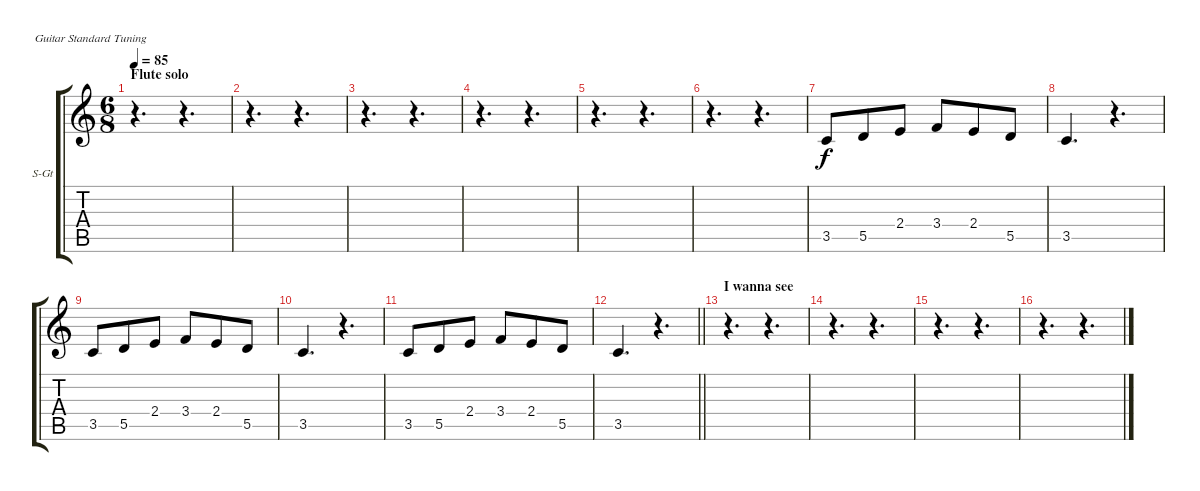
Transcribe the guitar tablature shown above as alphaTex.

\bracketExtendMode groupsimilarinstruments
\firstSystemTrackNameOrientation horizontal
\otherSystemsTrackNameOrientation horizontal
\track ("Backing Vocals 3" "S-Gt") {instrument flute}
\staff {score tabs}
\tuning (E4 B3 G3 D3 A2 E2)
\displaytranspose 12
\ts (6 8)
\section ("" "Flute solo")
\tempo 85
\clef g2
\ks c
r.4{d dy f} r.4{d} |
r.4{d} r.4{d} |
r.4{d} r.4{d} |
r.4{d} r.4{d} |
r.4{d} r.4{d} |
r.4{d} r.4{d} |
3.5.8 5.5.8 2.4.8 3.4.8 2.4.8 5.5.8 |
3.5.4{d} r.4{d} |
3.5.8 5.5.8 2.4.8 3.4.8 2.4.8 5.5.8 |
3.5.4{d} r.4{d} |
3.5.8 5.5.8 2.4.8 3.4.8 2.4.8 5.5.8 |
\barLineRight lightlight
3.5.4{d} r.4{d} |
\section ("" "I wanna see")
r.4{d} r.4{d} |
r.4{d} r.4{d} |
r.4{d} r.4{d} |
r.4{d} r.4{d}
